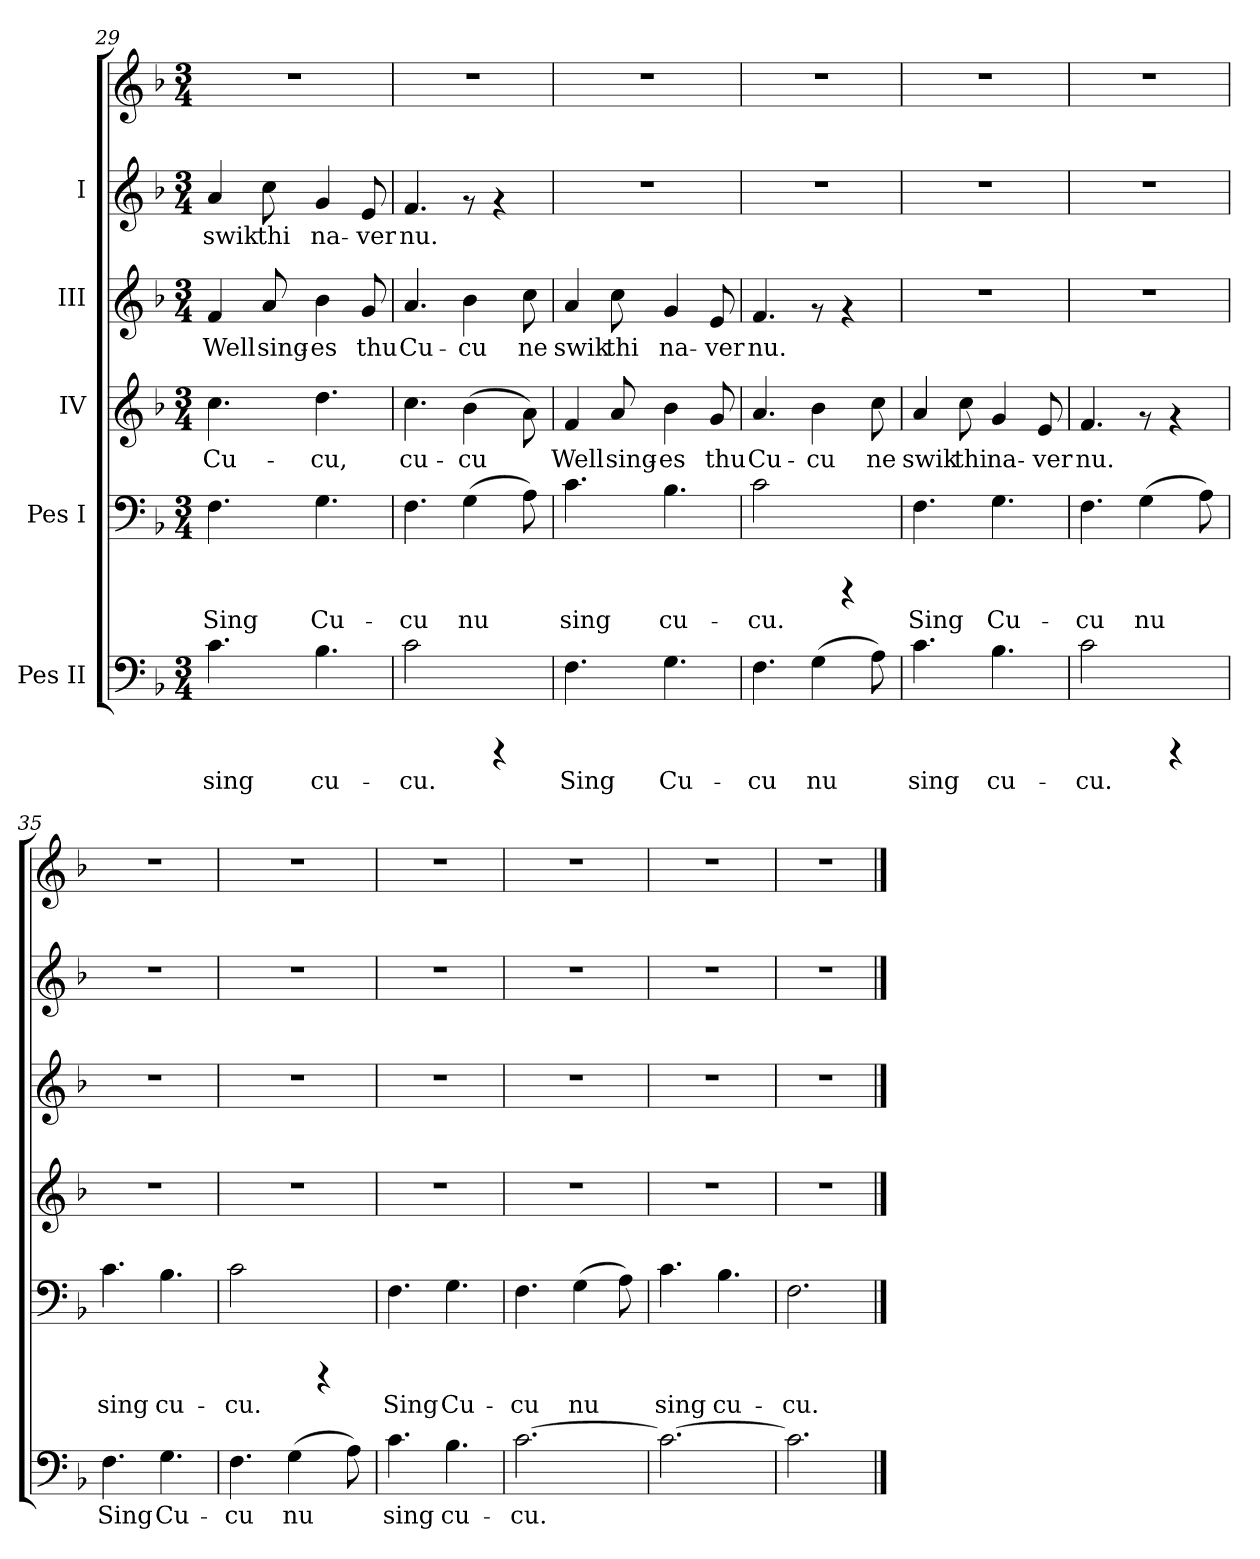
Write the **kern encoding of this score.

**kern	**text	**kern	**text	**kern	**text	**kern	**text	**kern	**text	**kern
*part5	*part5	*part4	*part4	*part3	*part3	*part2	*part2	*part1	*part1	*part1
*staff6	*staff6	*staff5	*staff5	*staff4	*staff4	*staff3	*staff3	*staff2	*staff2	*staff1
*I"Pes II	*	*I"Pes I	*	*I"IV	*	*I"III	*	*I"I	*	*
*clefF4	*	*clefF4	*	*clefG2	*	*clefG2	*	*clefG2	*	*clefG2
*k[b-]	*	*k[b-]	*	*k[b-]	*	*k[b-]	*	*k[b-]	*	*k[b-]
*F:	*	*F:	*	*F:	*	*F:	*	*F:	*	*F:
*M3/4	*	*M3/4	*	*M3/4	*	*M3/4	*	*M3/4	*	*M3/4
=29	=29	=29	=29	=29	=29	=29	=29	=29	=29	=29
!	!LO:LY:b:cj	!	!LO:LY:b:cj	!	!LO:LY:b:cj	!	!LO:LY:b:cj	!	!LO:LY:b:cj	!
4.c\	sing	4.F\	Sing	4.cc\	Cu-	4f/	Well	4a/	swik	2.r
!	!	!	!	!	!	!	!LO:LY:b:cj	!	!LO:LY:b:cj	!
.	.	.	.	.	.	8a/	sing-	8cc\	thi	.
!	!LO:LY:b:cj	!	!LO:LY:b:cj	!	!LO:LY:b:cj	!	!LO:LY:b:cj	!	!LO:LY:b:cj	!
4.B-\	cu-	4.G\	Cu-	4.dd\	-cu,	4b-\	-es	4g/	na-	.
!	!	!	!	!	!	!	!LO:LY:b:cj	!	!LO:LY:b:cj	!
.	.	.	.	.	.	8g/	thu	8e/	-ver	.
=30	=30	=30	=30	=30	=30	=30	=30	=30	=30	=30
!	!LO:LY:b:cj	!	!LO:LY:b:cj	!	!LO:LY:b:cj	!	!LO:LY:b:cj	!	!LO:LY:b:cj	!
2c\	-cu.	4.F\	-cu	4.cc\	cu-	4.a/	Cu-	4.f/	nu.	2.r
!	!	!	!LO:LY:b:cj	!	!LO:LY:b:cj	!	!LO:LY:b:cj	!	!	!
.	.	(>4G\	nu	(>4b-\	-cu	4b-\	-cu	8rf	.	.
4rCCC	.	.	.	.	.	.	.	4rf	.	.
!	!	!	!LO:LY:b:cj	!	!LO:LY:b:cj	!	!LO:LY:b:cj	!	!	!
.	.	8A\)	.	8a\)	.	8cc\	ne	.	.	.
!!LO:PB:g=z
=31	=31	=31	=31	=31	=31	=31	=31	=31	=31	=31
!	!LO:LY:b:cj	!	!LO:LY:b:cj	!	!LO:LY:b:cj	!	!LO:LY:b:cj	!	!	!
4.F\	Sing	4.c\	sing	4f/	Well	4a/	swik	2.r	.	2.r
!	!	!	!	!	!LO:LY:b:cj	!	!LO:LY:b:cj	!	!	!
.	.	.	.	8a/	sing-	8cc\	thi	.	.	.
!	!LO:LY:b:cj	!	!LO:LY:b:cj	!	!LO:LY:b:cj	!	!LO:LY:b:cj	!	!	!
4.G\	Cu-	4.B-\	cu-	4b-\	-es	4g/	na-	.	.	.
!	!	!	!	!	!LO:LY:b:cj	!	!LO:LY:b:cj	!	!	!
.	.	.	.	8g/	thu	8e/	-ver	.	.	.
=32	=32	=32	=32	=32	=32	=32	=32	=32	=32	=32
!	!LO:LY:b:cj	!	!LO:LY:b:cj	!	!LO:LY:b:cj	!	!LO:LY:b:cj	!	!	!
4.F\	-cu	2c\	-cu.	4.a/	Cu-	4.f/	nu.	2.r	.	2.r
!	!LO:LY:b:cj	!	!	!	!LO:LY:b:cj	!	!	!	!	!
(>4G\	nu	.	.	4b-\	-cu	8rf	.	.	.	.
.	.	4rCCC	.	.	.	4rf	.	.	.	.
!	!LO:LY:b:cj	!	!	!	!LO:LY:b:cj	!	!	!	!	!
8A\)	.	.	.	8cc\	ne	.	.	.	.	.
=33	=33	=33	=33	=33	=33	=33	=33	=33	=33	=33
!	!LO:LY:b:cj	!	!LO:LY:b:cj	!	!LO:LY:b:cj	!	!	!	!	!
4.c\	sing	4.F\	Sing	4a/	swik	2.r	.	2.r	.	2.r
!	!	!	!	!	!LO:LY:b:cj	!	!	!	!	!
.	.	.	.	8cc\	thi	.	.	.	.	.
!	!LO:LY:b:cj	!	!LO:LY:b:cj	!	!LO:LY:b:cj	!	!	!	!	!
4.B-\	cu-	4.G\	Cu-	4g/	na-	.	.	.	.	.
!	!	!	!	!	!LO:LY:b:cj	!	!	!	!	!
.	.	.	.	8e/	-ver	.	.	.	.	.
=34	=34	=34	=34	=34	=34	=34	=34	=34	=34	=34
!	!LO:LY:b:cj	!	!LO:LY:b:cj	!	!LO:LY:b:cj	!	!	!	!	!
2c\	-cu.	4.F\	-cu	4.f/	nu.	2.r	.	2.r	.	2.r
!	!	!	!LO:LY:b:cj	!	!	!	!	!	!	!
.	.	(>4G\	nu	8rf	.	.	.	.	.	.
4rCCC	.	.	.	4rf	.	.	.	.	.	.
!	!	!	!LO:LY:b:cj	!	!	!	!	!	!	!
.	.	8A\)	.	.	.	.	.	.	.	.
=35	=35	=35	=35	=35	=35	=35	=35	=35	=35	=35
!	!LO:LY:b:cj	!	!LO:LY:b:cj	!	!	!	!	!	!	!
4.F\	Sing	4.c\	sing	2.r	.	2.r	.	2.r	.	2.r
!	!LO:LY:b:cj	!	!LO:LY:b:cj	!	!	!	!	!	!	!
4.G\	Cu-	4.B-\	cu-	.	.	.	.	.	.	.
=36	=36	=36	=36	=36	=36	=36	=36	=36	=36	=36
!	!LO:LY:b:cj	!	!LO:LY:b:cj	!	!	!	!	!	!	!
4.F\	-cu	2c\	-cu.	2.r	.	2.r	.	2.r	.	2.r
!	!LO:LY:b:cj	!	!	!	!	!	!	!	!	!
(>4G\	nu	.	.	.	.	.	.	.	.	.
.	.	4rCCC	.	.	.	.	.	.	.	.
!	!LO:LY:b:cj	!	!	!	!	!	!	!	!	!
8A\)	.	.	.	.	.	.	.	.	.	.
=37	=37	=37	=37	=37	=37	=37	=37	=37	=37	=37
!	!LO:LY:b:cj	!	!LO:LY:b:cj	!	!	!	!	!	!	!
4.c\	sing	4.F\	Sing	2.r	.	2.r	.	2.r	.	2.r
!	!LO:LY:b:cj	!	!LO:LY:b:cj	!	!	!	!	!	!	!
4.B-\	cu-	4.G\	Cu-	.	.	.	.	.	.	.
!!LO:LB:g=z
=38	=38	=38	=38	=38	=38	=38	=38	=38	=38	=38
!	!LO:LY:b:cj	!	!LO:LY:b:cj	!	!	!	!	!	!	!
[>2.c\	-cu.	4.F\	-cu	2.r	.	2.r	.	2.r	.	2.r
!	!	!	!LO:LY:b:cj	!	!	!	!	!	!	!
.	.	(>4G\	nu	.	.	.	.	.	.	.
!	!	!	!LO:LY:b:cj	!	!	!	!	!	!	!
.	.	8A\)	.	.	.	.	.	.	.	.
=39	=39	=39	=39	=39	=39	=39	=39	=39	=39	=39
!	!	!	!LO:LY:b:cj	!	!	!	!	!	!	!
2.c\_>	.	4.c\	sing	2.r	.	2.r	.	2.r	.	2.r
!	!	!	!LO:LY:b:cj	!	!	!	!	!	!	!
.	.	4.B-\	cu-	.	.	.	.	.	.	.
=40	=40	=40	=40	=40	=40	=40	=40	=40	=40	=40
!	!	!	!LO:LY:b:cj	!	!	!	!	!	!	!
2.c\]	.	2.F\	-cu.	2.r	.	2.r	.	2.r	.	2.r
==	==	==	==	==	==	==	==	==	==	==
*-	*-	*-	*-	*-	*-	*-	*-	*-	*-	*-
